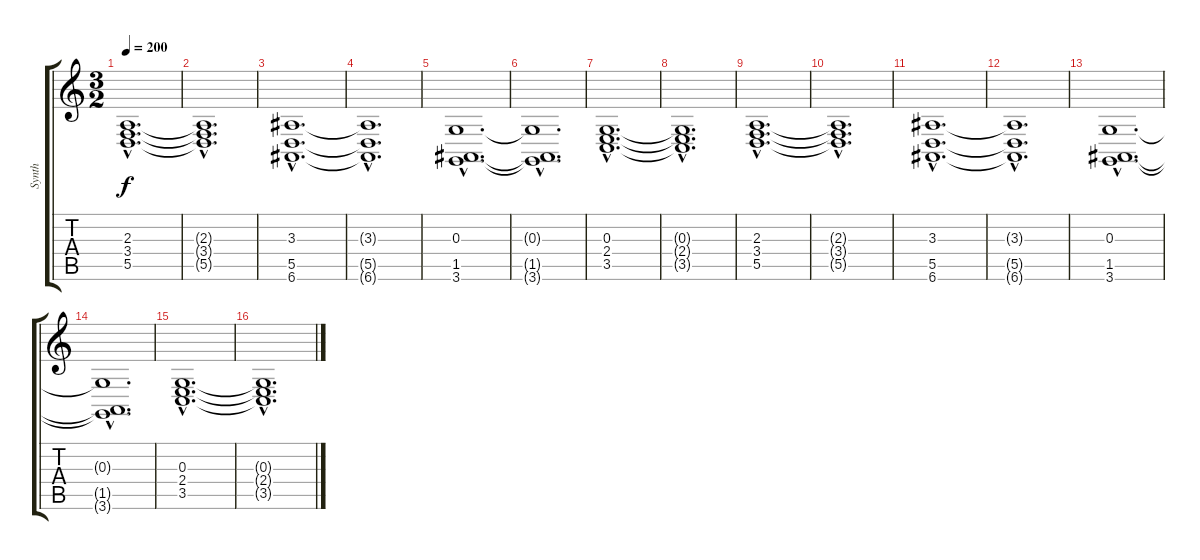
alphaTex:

\track ("Synth" "Synth") {instrument choiraahs}
\staff {score tabs}
\tuning (E4 B3 G3 D3 A2 E2) {hide}
\ts (3 2)
\tempo 200
\clef g2
\ks c
(2.3{hac} 3.4{hac} 5.5{hac}).1{d dy f instrument choiraahs} |
(2.3{hac t} 3.4{hac t} 5.5{hac t}).1{d} |
(3.3{hac} 5.5{hac} 6.6{hac}).1{d} |
(3.3{hac t} 5.5{hac t} 6.6{hac t}).1{d} |
(0.3{hac} 1.5{hac} 3.6{hac}).1{d} |
(0.3{hac t} 1.5{hac t} 3.6{hac t}).1{d} |
(0.3{hac} 2.4{hac} 3.5{hac}).1{d} |
(0.3{hac t} 2.4{hac t} 3.5{hac t}).1{d} |
(2.3{hac} 3.4{hac} 5.5{hac}).1{d} |
(2.3{hac t} 3.4{hac t} 5.5{hac t}).1{d} |
(3.3{hac} 5.5{hac} 6.6{hac}).1{d} |
(3.3{hac t} 5.5{hac t} 6.6{hac t}).1{d} |
(0.3{hac} 1.5{hac} 3.6{hac}).1{d} |
(0.3{hac t} 1.5{hac t} 3.6{hac t}).1{d} |
(0.3{hac} 2.4{hac} 3.5{hac}).1{d} |
(0.3{hac t} 2.4{hac t} 3.5{hac t}).1{d}
